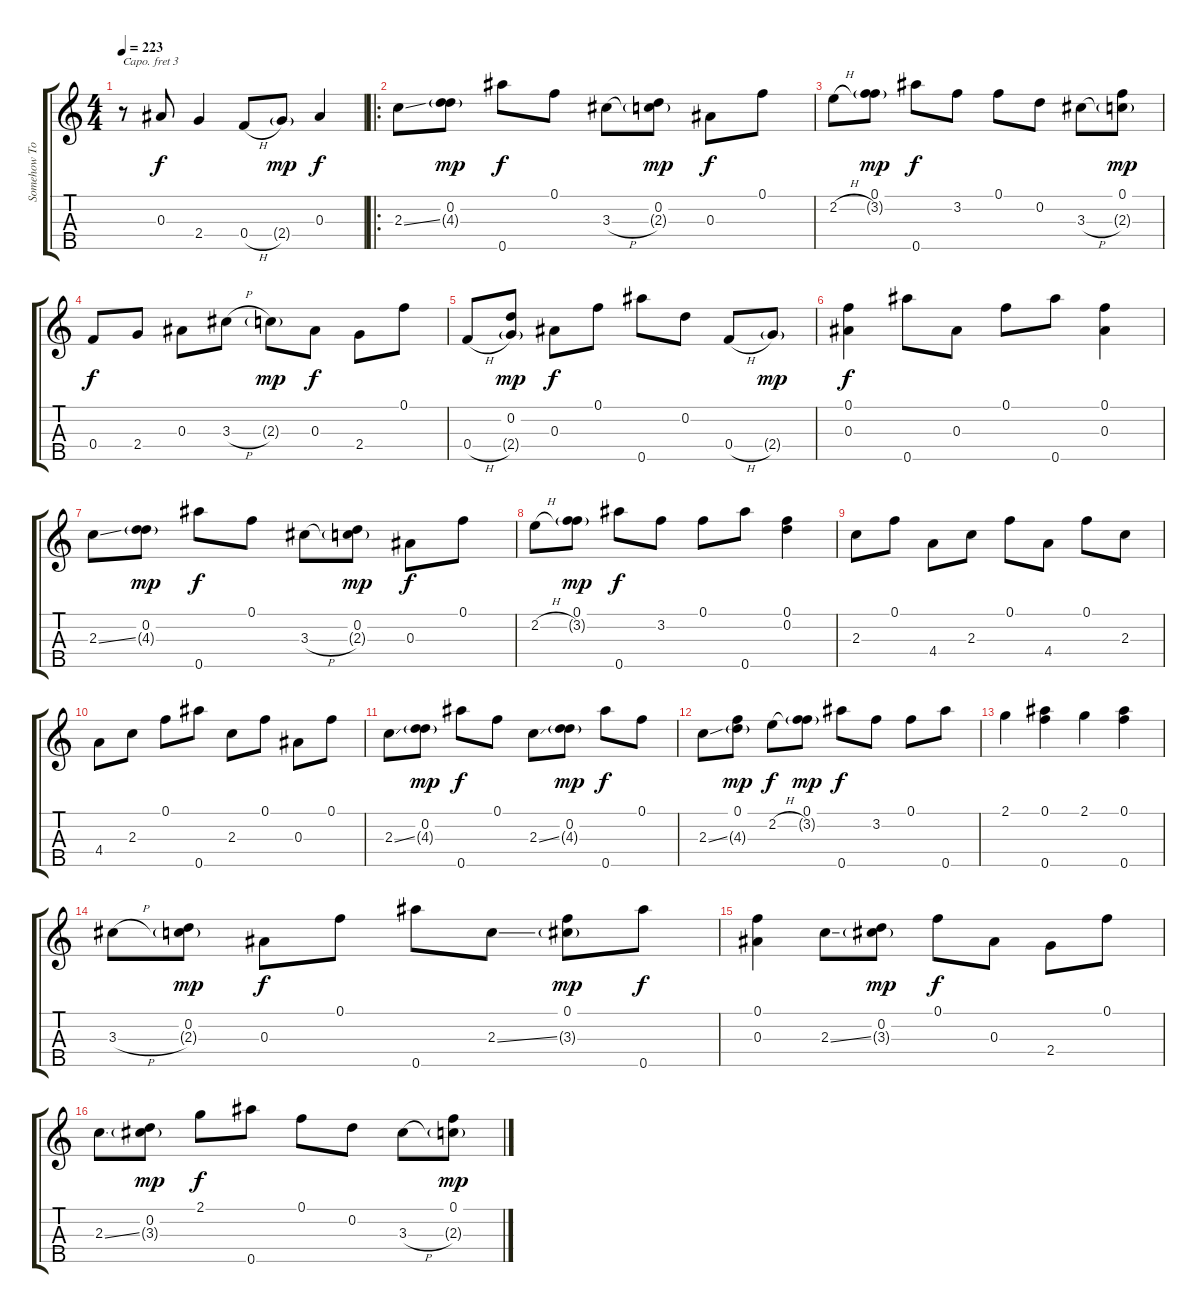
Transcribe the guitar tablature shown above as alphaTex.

\track ("Somehow Tonight / Tab by A. Dalton" "Somehow To") {instrument banjo}
\staff {score tabs}
\capo 3
\tuning (D4 B3 G3 D3 G4) {hide}
\displaytranspose 12
\ts (4 4)
\tempo 223
\clef g2
\ks c
r.8{dy f instrument banjo} 0.3.8 2.4.4 0.4{h}.8 2.4{g}.8{dy mp} 0.3.4{dy f} |
\ro
2.3{ss}.8 (0.2 4.3{g}).8{dy mp} 0.5.8{dy f} 0.1.8 3.3{h}.8 (0.2 2.3{g}).8{dy mp} 0.3.8{dy f} 0.1.8 |
2.2{h}.8 (0.1 3.2{g}).8{dy mp} 0.5.8{dy f} 3.2.8 0.1.8 0.2.8 3.3{h}.8 (0.1 2.3{g}).8{dy mp} |
0.4.8{dy f} 2.4.8 0.3.8 3.3{h}.8 2.3{g}.8{dy mp} 0.3.8{dy f} 2.4.8 0.1.8 |
0.4{h}.8 (0.2 2.4{g}).8{dy mp} 0.3.8{dy f} 0.1.8 0.5.8 0.2.8 0.4{h}.8 2.4{g}.8{dy mp} |
(0.1 0.3).4{dy f} 0.5.8 0.3.8 0.1.8 0.5.8 (0.1 0.3).4 |
2.3{ss}.8 (0.2 4.3{g}).8{dy mp} 0.5.8{dy f} 0.1.8 3.3{h}.8 (0.2 2.3{g}).8{dy mp} 0.3.8{dy f} 0.1.8 |
2.2{h}.8 (0.1 3.2{g}).8{dy mp} 0.5.8{dy f} 3.2.8 0.1.8 0.5.8 (0.1 0.2).4 |
2.3.8 0.1.8 4.4.8 2.3.8 0.1.8 4.4.8 0.1.8 2.3.8 |
4.4.8 2.3.8 0.1.8 0.5.8 2.3.8 0.1.8 0.3.8 0.1.8 |
2.3{ss}.8 (0.2 4.3{g}).8{dy mp} 0.5.8{dy f} 0.1.8 2.3{ss}.8 (0.2 4.3{g}).8{dy mp} 0.5.8{dy f} 0.1.8 |
2.3{ss}.8 (0.1 4.3{g}).8{dy mp} 2.2{h}.8{dy f} (0.1 3.2{g}).8{dy mp} 0.5.8{dy f} 3.2.8 0.1.8 0.5.8 |
2.1.4 (0.1 0.5).4 2.1.4 (0.1 0.5).4 |
3.3{h}.8 (0.2 2.3{g}).8{dy mp} 0.3.8{dy f} 0.1.8 0.5.8 2.3{ss}.8 (0.1 3.3{g}).8{dy mp} 0.5.8{dy f} |
(0.1 0.3).4 2.3{ss}.8 (0.2 3.3{g}).8{dy mp} 0.1.8{dy f} 0.3.8 2.4.8 0.1.8 |
2.3{ss}.8 (0.2 3.3{g}).8{dy mp} 2.1.8{dy f} 0.5.8 0.1.8 0.2.8 3.3{h}.8 (0.1 2.3{g}).8{dy mp}
